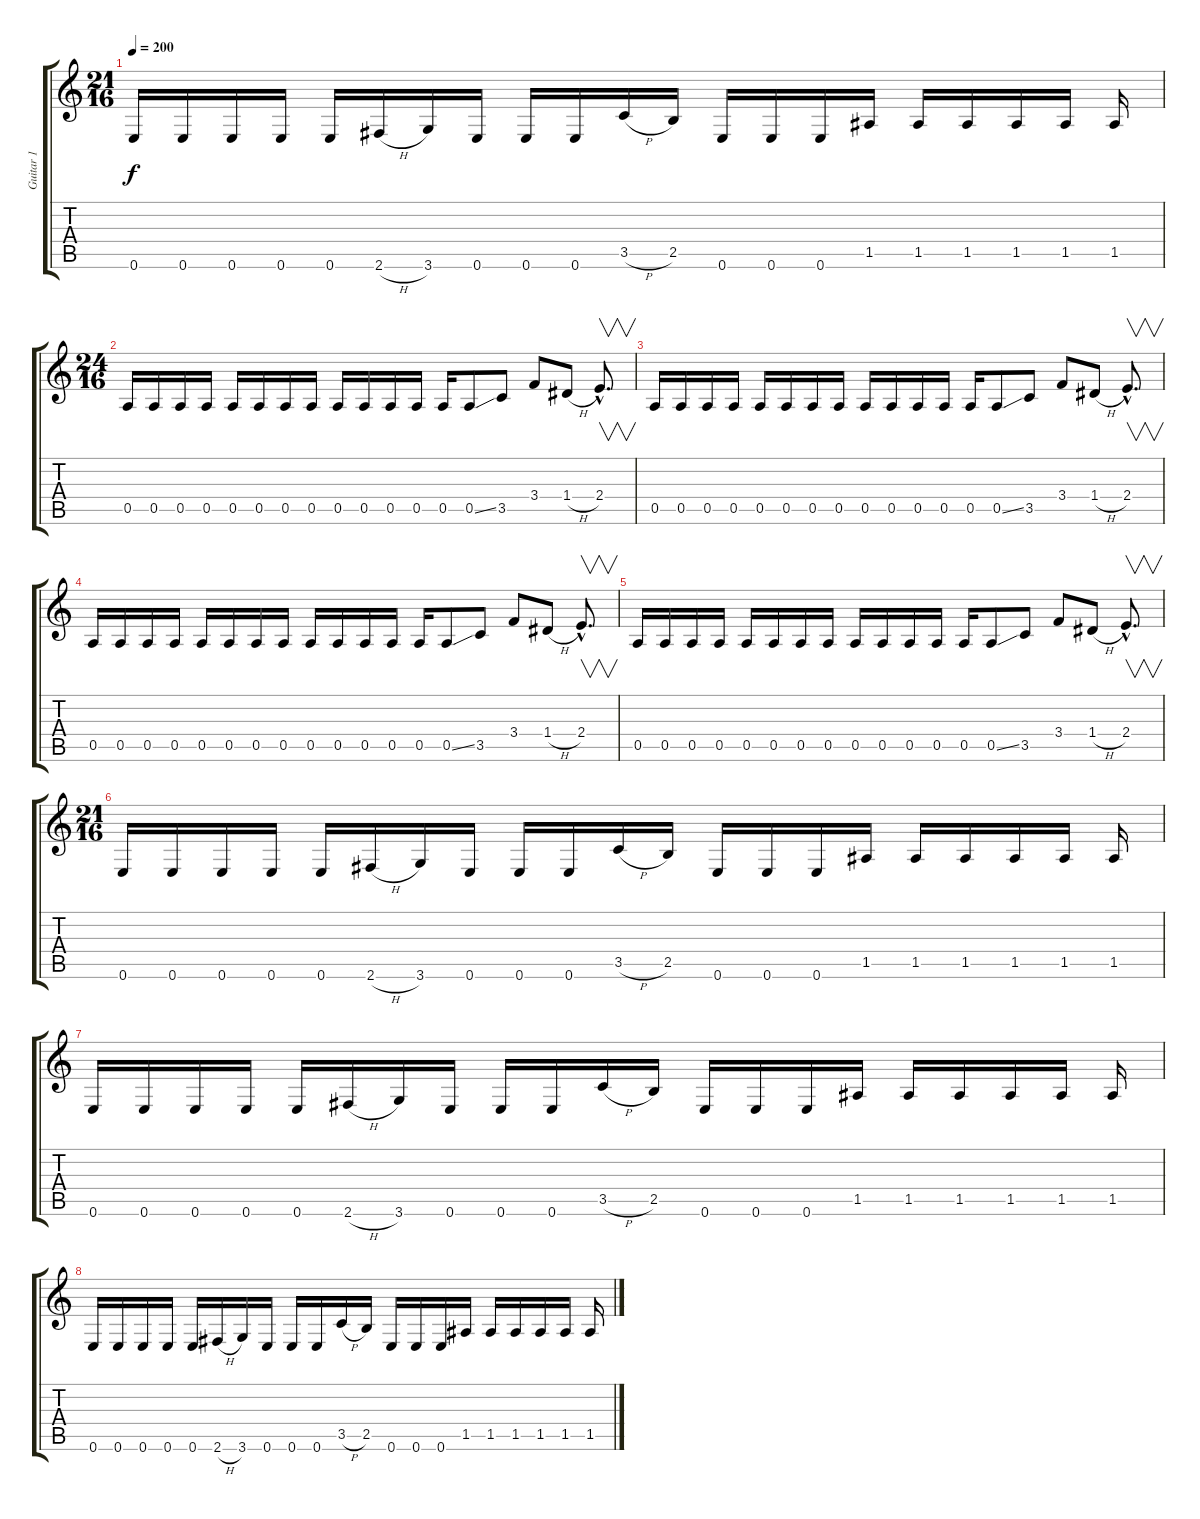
\track ("Guitar 1" "Guitar 1") {instrument distortionguitar}
\staff {score tabs}
\tuning (E4 B3 G3 D3 A2 E2) {hide}
\ts (21 16)
\tempo 200
\clef g2
\ks c
0.6.16{dy f} 0.6.16 0.6.16 0.6.16 0.6.16 2.6{h}.16 3.6.16 0.6.16 0.6.16 0.6.16 3.5{h}.16 2.5.16 0.6.16 0.6.16 0.6.16 1.5.16 1.5.16 1.5.16 1.5.16 1.5.16 1.5.16 |
\ts (24 16)
0.5.16 0.5.16 0.5.16 0.5.16 0.5.16 0.5.16 0.5.16 0.5.16 0.5.16 0.5.16 0.5.16 0.5.16 0.5.16 0.5{ss}.8 3.5.8 3.4.8 1.4{h}.8 2.4{hac}.8{v d} |
0.5.16 0.5.16 0.5.16 0.5.16 0.5.16 0.5.16 0.5.16 0.5.16 0.5.16 0.5.16 0.5.16 0.5.16 0.5.16 0.5{ss}.8 3.5.8 3.4.8 1.4{h}.8 2.4{hac}.8{v d} |
0.5.16 0.5.16 0.5.16 0.5.16 0.5.16 0.5.16 0.5.16 0.5.16 0.5.16 0.5.16 0.5.16 0.5.16 0.5.16 0.5{ss}.8 3.5.8 3.4.8 1.4{h}.8 2.4{hac}.8{v d} |
0.5.16 0.5.16 0.5.16 0.5.16 0.5.16 0.5.16 0.5.16 0.5.16 0.5.16 0.5.16 0.5.16 0.5.16 0.5.16 0.5{ss}.8 3.5.8 3.4.8 1.4{h}.8 2.4{hac}.8{v d} |
\ts (21 16)
0.6.16 0.6.16 0.6.16 0.6.16 0.6.16 2.6{h}.16 3.6.16 0.6.16 0.6.16 0.6.16 3.5{h}.16 2.5.16 0.6.16 0.6.16 0.6.16 1.5.16 1.5.16 1.5.16 1.5.16 1.5.16 1.5.16 |
0.6.16 0.6.16 0.6.16 0.6.16 0.6.16 2.6{h}.16 3.6.16 0.6.16 0.6.16 0.6.16 3.5{h}.16 2.5.16 0.6.16 0.6.16 0.6.16 1.5.16 1.5.16 1.5.16 1.5.16 1.5.16 1.5.16 |
0.6.16 0.6.16 0.6.16 0.6.16 0.6.16 2.6{h}.16 3.6.16 0.6.16 0.6.16 0.6.16 3.5{h}.16 2.5.16 0.6.16 0.6.16 0.6.16 1.5.16 1.5.16 1.5.16 1.5.16 1.5.16 1.5.16
